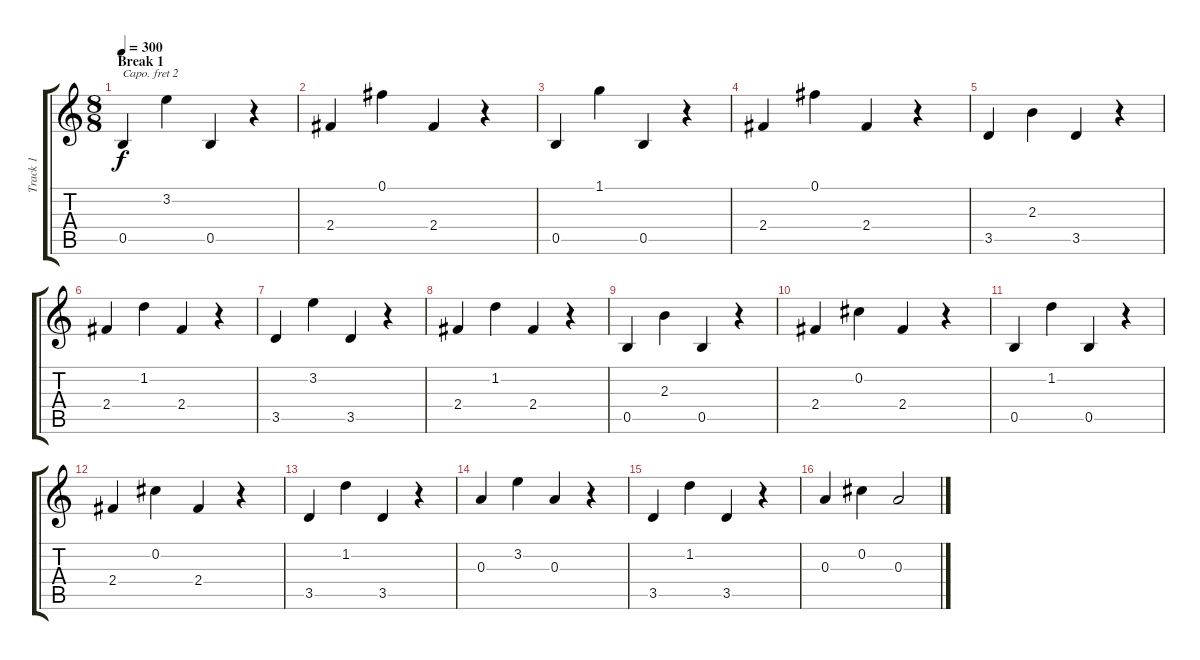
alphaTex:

\track ("Track 1" "Track 1") {instrument electricguitarclean}
\staff {score tabs}
\capo 2
\tuning (E4 B3 G3 D3 A2 E2) {hide}
\ts (8 8)
\section ("" "Break 1")
\tempo 300
\clef g2
\ks c
0.5.4{dy f} 3.2.4 0.5.4 r.4 |
2.4.4 0.1.4 2.4.4 r.4 |
0.5.4 1.1.4 0.5.4 r.4 |
2.4.4 0.1.4 2.4.4 r.4 |
3.5.4 2.3.4 3.5.4 r.4 |
2.4.4 1.2.4 2.4.4 r.4 |
3.5.4 3.2.4 3.5.4 r.4 |
2.4.4 1.2.4 2.4.4 r.4 |
0.5.4 2.3.4 0.5.4 r.4 |
2.4.4 0.2.4 2.4.4 r.4 |
0.5.4 1.2.4 0.5.4 r.4 |
2.4.4 0.2.4 2.4.4 r.4 |
3.5.4 1.2.4 3.5.4 r.4 |
0.3.4 3.2.4 0.3.4 r.4 |
3.5.4 1.2.4 3.5.4 r.4 |
0.3.4 0.2.4 0.3.2
